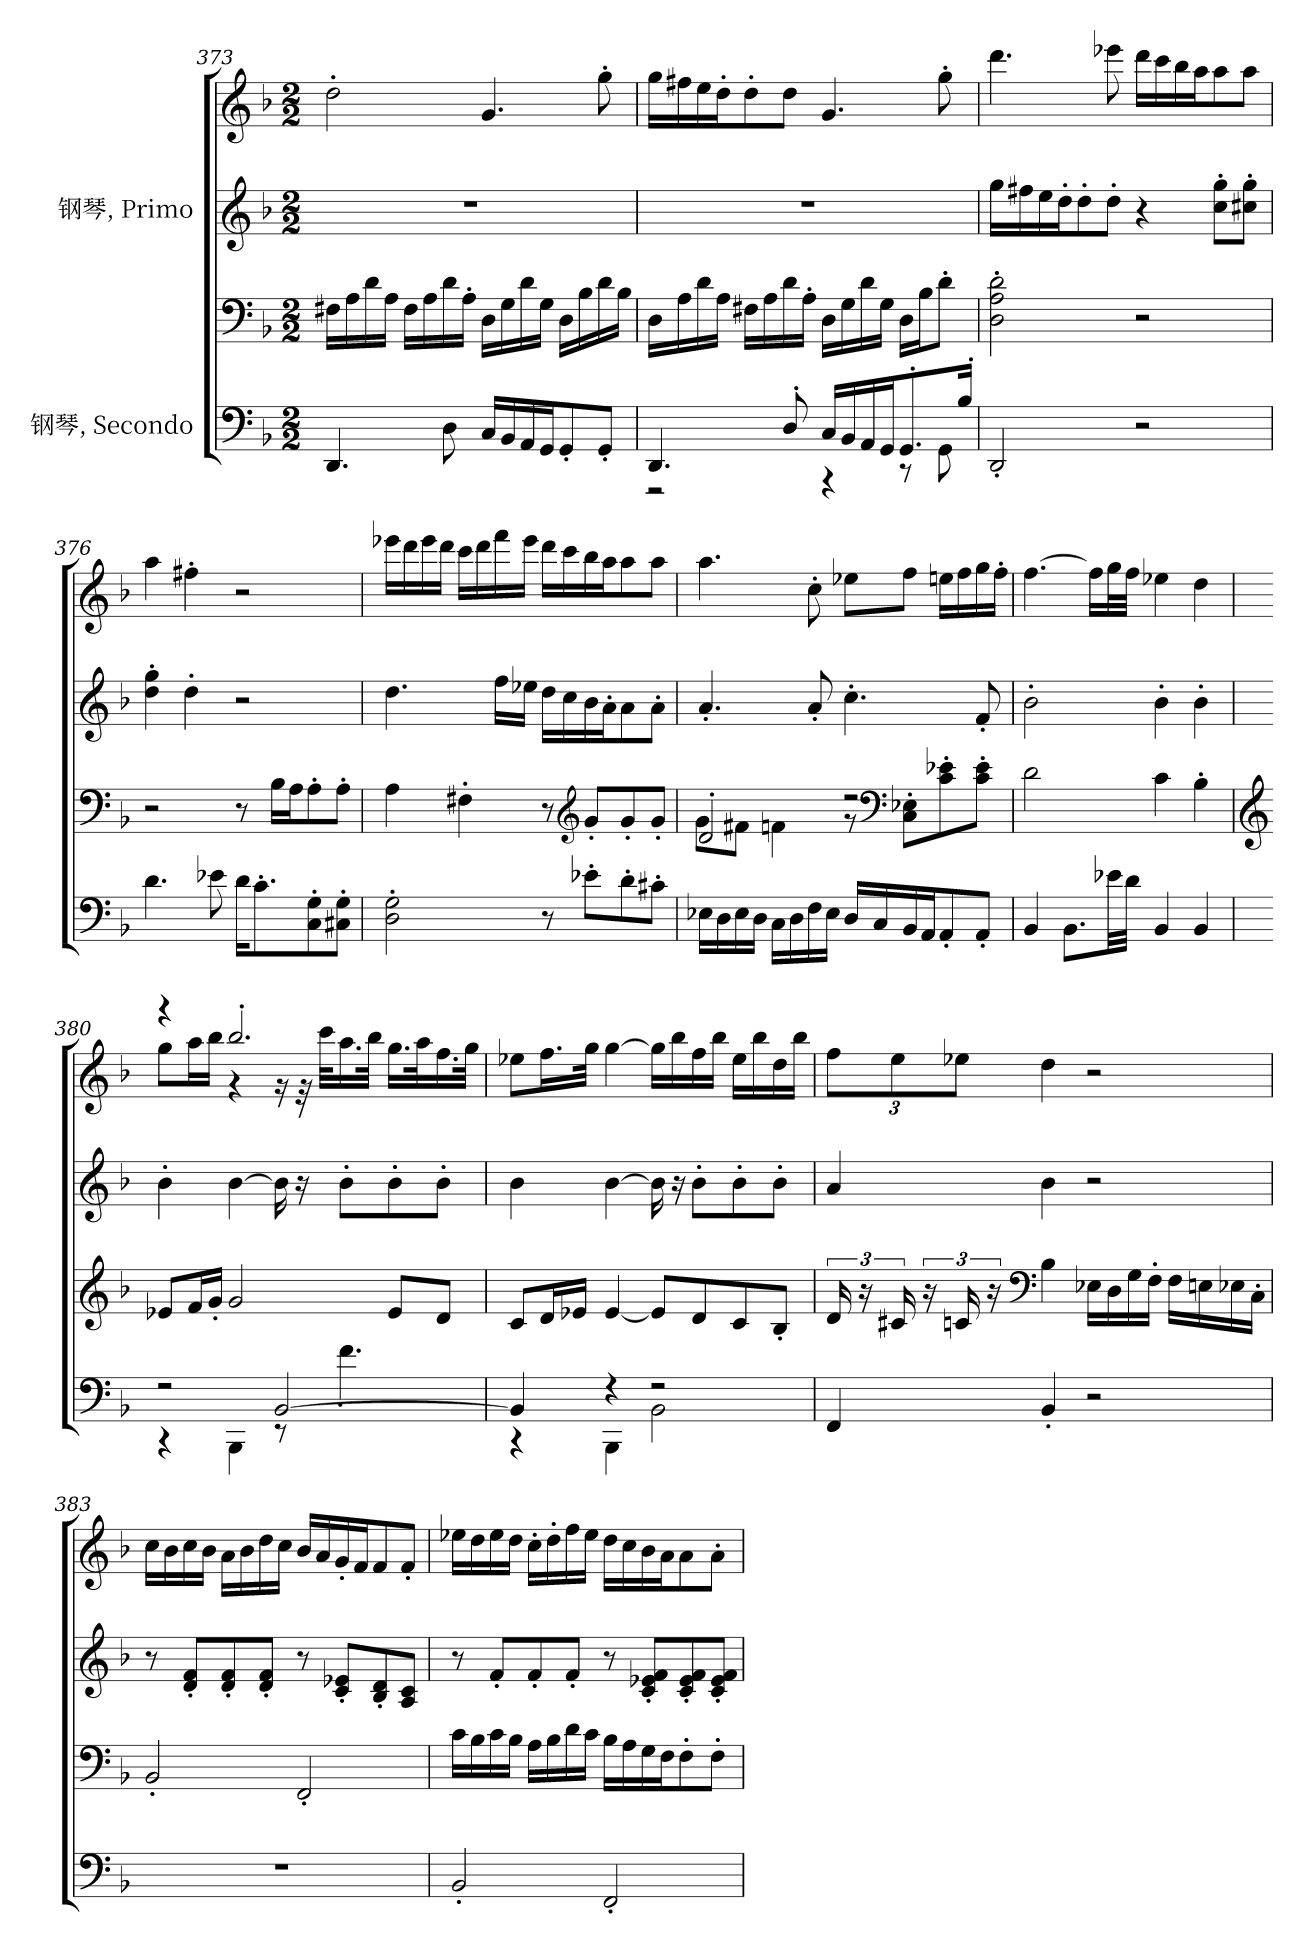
**kern	**kern	**kern	**kern
*part2	*part2	*part1	*part1
*staff4	*staff3	*staff2	*staff1
*I"钢琴, Secondo	*	*I"钢琴, Primo	*
*clefF4	*clefF4	*clefG2	*clefG2
*k[b-]	*k[b-]	*k[b-]	*k[b-]
*M2/2	*M2/2	*M2/2	*M2/2
=373	=373	=373	=373
4.DD/	16F#X\LL	1r	2dd'\
.	16A\	.	.
.	16d\	.	.
.	16A\JJ	.	.
.	16F#\LL	.	.
.	16A\	.	.
8D\	16d\	.	.
.	16A'\JJ	.	.
16C/LL	16D\LL	.	4.g/
16BB-/	16G\	.	.
16AA/	16d\	.	.
16GG/J	16G\JJ	.	.
8GG'/	16D\LL	.	.
.	16B-\	.	.
8GG'/J	16d\	.	8gg'\
.	16B-\JJ	.	.
!!LO:LB:g=z
=374	=374	=374	=374
*^	*	*	*
4.DD/	2r	16D\LL	1r	16gg\LL
.	.	16A\	.	16ff#X\
.	.	16d\	.	16ee\
.	.	16A\JJ	.	16dd'\J
.	.	16F#X\LL	.	8dd'\
.	.	16A\	.	.
8D'/	.	16d\	.	8dd\J
.	.	16A'\JJ	.	.
16C/LL	4r	16D\LL	.	4.g/
16BB-/	.	16G\	.	.
16AA/	.	16d\	.	.
16GG/J	.	16G\JJ	.	.
8.GG'/	8r	16D\LL	.	.
.	.	16B-\J	.	.
.	8GG\	8d'\J	.	8gg'\
16B-'/Jk	.	.	.	.
*v	*v	*	*	*
=375	=375	=375	=375
2DD'/	2D\' 2A\' 2d\'	16gg\LL	4.ddd\
.	.	16ff#X\	.
.	.	16ee\	.
.	.	16dd'\J	.
.	.	8dd'\	.
.	.	8dd'\J	8eee-X\
2r	2r	4r	16ddd\LL
.	.	.	16ccc\
.	.	.	16bb-\
.	.	.	16aa\J
.	.	8cc\' 8gg\'L	8aa\
.	.	8cc#X\' 8gg\'J	8aa\J
!!LO:LB:g=z
=376	=376	=376	=376
4.d\	2r	4dd\' 4gg\'	4aa\
.	.	4dd'\	4ff#X'\
8e-X\	.	.	.
16d\KL	8r	2r	2r
8.c'\	.	.	.
.	16B-\LL	.	.
.	16A\J	.	.
8C\' 8G\'	8A'\	.	.
8C#X\' 8G\'J	8A'\J	.	.
=377	=377	=377	=377
2D\' 2G\'	4A\	4.dd\	16eee-X\LL
.	.	.	16ddd\
.	.	.	16eee-\
.	.	.	16ddd\JJ
.	4F#X'\	.	16ccc\LL
.	.	.	16ddd\
.	.	16ff\LL	16fff\
.	.	16ee-X\JJ	16eee-\JJ
8r	8r	16dd\LL	16ddd\LL
.	.	16cc\	16ccc\
*	*clefG2	*	*
8e-X'\L	8g'/L	16b-\	16bb-\
.	.	16a'\J	16aa\J
8d'\	8g'/	8a\	8aa\
8c#X'\J	8g'/J	8a'\J	8aa\J
!!LO:PB:g=z
=378	=378	=378	=378
*	*^	*	*
16E-X\LL	2d'/	8g\L	4.a'/	4.aa\
16D\	.	.	.	.
16E-\	.	8f#X\J	.	.
16D\JJ	.	.	.	.
16C\LL	.	4fn\	.	.
16D\	.	.	.	.
16F\	.	.	8a'/	8cc'\
16E-\JJ	.	.	.	.
16D/LL	2r	8r	4.cc'\	8ee-X\L
16C/	.	.	.	.
*	*clefF4	*	*	*
16BB-/	.	8C\' 8E-X\'L	.	8ff\J
16AA/J	.	.	.	.
8AA'/	.	8c\' 8e-X\'	.	16een\LL
.	.	.	.	16ff\
8AA'/J	.	8c\' 8e-\'J	8f'/	16gg\
.	.	.	.	16ff'\JJ
*	*v	*v	*	*
=379	=379	=379	=379
*	*	*	*MM66
4BB-/	2d\	2b-'\	[4.ff\
8.BB-\L	.	.	.
.	.	.	16ff\LL]
32e-X\LL	.	.	32gg\L
32d\JJJ	.	.	32ff\JJJ
4BB-/	4c\	4b-'\	4ee-X\
4BB-/	4B-'\	4b-'\	4dd\
!!LO:LB:g=z
=380	=380	=380	=380
*	*clefG2	*	*
*^	*	*	*^
2r	4r	8e-X/L	4b-'\	4r	8gg\L
.	.	16f/L	.	.	16aa\L
.	.	16g'/JJ	.	.	16bb-\JJ
.	4BBB-\	2g/	[4b-\	2.bb-'/	4r
[2BB-/	8r	.	16b-\]	.	16r
.	.	.	16r	.	32r
.	.	.	.	.	32ccc\KLL
.	4.f'\	.	8b-'\L	.	16.aa\
.	.	.	.	.	32bb-\JJk
.	.	8e-/L	8b-'\	.	16.gg\LL
.	.	.	.	.	32aa\K
.	.	8d/J	8b-'\J	.	16.ff\
.	.	.	.	.	32gg\JJk
*	*	*	*	*v	*v
=381	=381	=381	=381	=381
4BB-/]	4r	8c/L	4b-\	8ee-X\L
.	.	16d/L	.	16.ff\L
.	.	16e-X/JJ	.	.
.	.	.	.	32gg\JJk
4r	4BBB-\	[4e-/	[4b-\	[4gg\
2r	2BB-\	8e-/L]	16b-\]	16gg\LL]
.	.	.	16r	16bb-\
.	.	8d/	8b-'\L	16ff\
.	.	.	.	16bb-\JJ
.	.	8c/	8b-'\	16ee-\LL
.	.	.	.	16bb-\
.	.	8B-'/J	8b-'\J	16dd\
.	.	.	.	16bb-\JJ
*v	*v	*	*	*
!!LO:LB:g=z
=382	=382	=382	=382
*	*	*	*Xbrackettup
4FF/	24d/	4a/	12ff\L
.	24r	.	.
.	24c#X/	.	12ee\
.	24r	.	.
.	24cn/	.	12ee-X\J
.	24r	.	.
*	*clefF4	*	*
4BB-'/	4B-\	4b-\	4dd\
2r	16E-X\LL	2r	2r
.	16D\	.	.
.	16G\	.	.
.	16F'\JJ	.	.
.	16F\LL	.	.
.	16En\	.	.
.	16E-X\	.	.
.	16C'\JJ	.	.
=383	=383	=383	=383
1r	2BB-'/	8r	16cc\LL
.	.	.	16b-\
.	.	8d/' 8f/'L	16cc\
.	.	.	16b-\JJ
.	.	8d/' 8f/'	16a\LL
.	.	.	16b-\
.	.	8d/' 8f/'J	16dd\
.	.	.	16cc\JJ
.	2FF'/	8r	16b-/LL
.	.	.	16a/
.	.	8c/' 8e-X/'L	16g'/
.	.	.	16f/J
.	.	8B-/' 8d/'	8f/
.	.	8A/ 8c/J	8f'/J
!!LO:PB:g=z
=384	=384	=384	=384
2BB-'/	16c\LL	8r	16ee-X\LL
.	16B-\	.	16dd\
.	16c\	8f'/L	16ee-\
.	16B-\JJ	.	16dd\JJ
.	16A\LL	8f'/	16cc'\LL
.	16B-\	.	16dd'\
.	16d\	8f'/J	16ff\
.	16c\JJ	.	16ee-\JJ
2FF'/	16B-\LL	8r	16dd\LL
.	16A\	.	16cc\
.	16G\	8c/' 8e-X/' 8f/'L	16b-\
.	16F\J	.	16a\J
.	8F'\	8c/' 8e-/' 8f/'	8a\
.	8F'\J	8c/' 8e-/' 8f/'J	8a'\J
=	=	=	=
*-	*-	*-	*-
